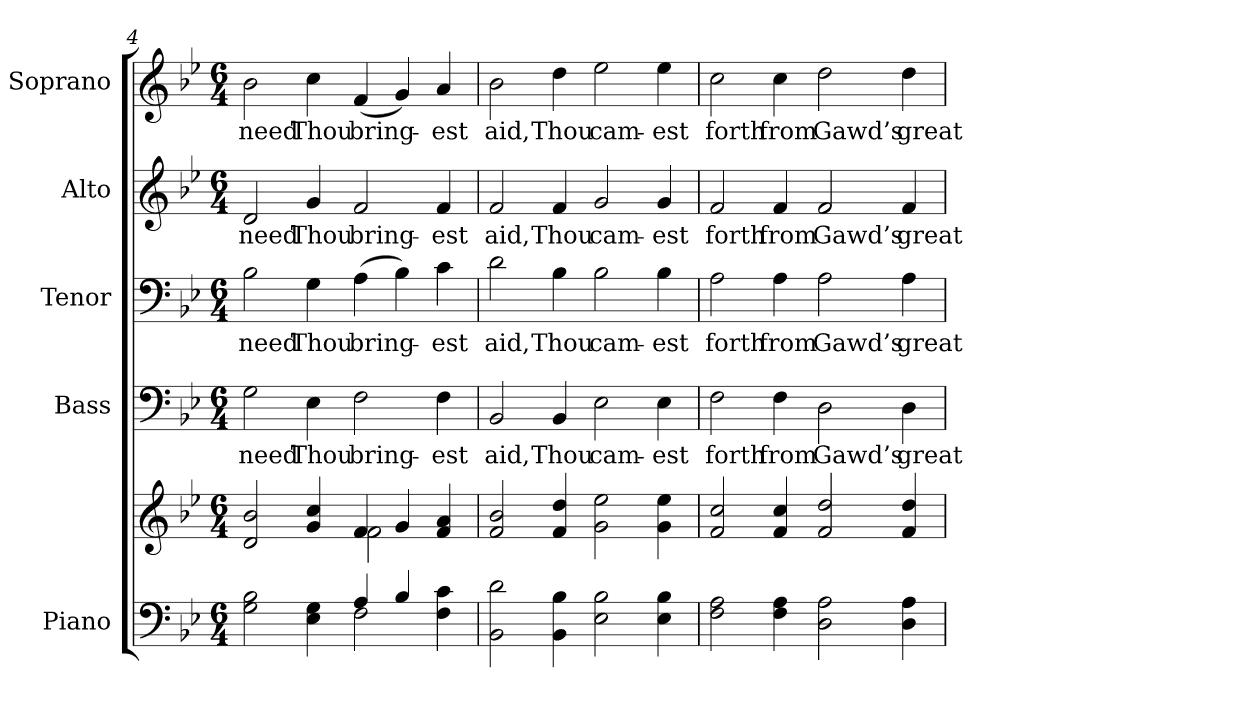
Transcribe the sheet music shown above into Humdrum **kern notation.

**kern	**kern	**kern	**text	**kern	**text	**kern	**text	**kern	**text
*part5	*part5	*part4	*part4	*part3	*part3	*part2	*part2	*part1	*part1
*staff6	*staff5	*staff4	*staff4	*staff3	*staff3	*staff2	*staff2	*staff1	*staff1
*I"Piano	*	*I"Bass	*	*I"Tenor	*	*I"Alto	*	*I"Soprano	*
*I'Pno.	*	*I'B.	*	*I'T.	*	*I'A.	*	*I'S.	*
!!LO:PB:g=z
*clefF4	*clefG2	*clefF4	*	*clefF4	*	*clefG2	*	*clefG2	*
*k[b-e-]	*k[b-e-]	*k[b-e-]	*	*k[b-e-]	*	*k[b-e-]	*	*k[b-e-]	*
*B-:	*B-:	*B-:	*	*B-:	*	*B-:	*	*B-:	*
*M6/4	*M6/4	*M6/4	*	*M6/4	*	*M6/4	*	*M6/4	*
=4	=4	=4	=4	=4	=4	=4	=4	=4	=4
*^	*^	*	*	*	*	*	*	*	*
!	!	!	!	!	!LO:LY:b:color=#000000	!	!	!	!	!	!
!	!	!	!	!	!	!	!LO:LY:b:color=#000000	!	!	!	!
!	!	!	!	!	!	!	!	!	!LO:LY:b:color=#000000	!	!
!	!	!	!	!	!	!	!	!	!	!	!LO:LY:b:color=#000000
2Gi\ 2B-i	2.ryy	2di/ 2b-i	2.ryy	2Gi\	need	2B-i\	need	2di/	need	2b-i\	need
!	!	!	!	!	!LO:LY:b:color=#000000	!	!	!	!	!	!
!	!	!	!	!	!	!	!LO:LY:b:color=#000000	!	!	!	!
!	!	!	!	!	!	!	!	!	!LO:LY:b:color=#000000	!	!
!	!	!	!	!	!	!	!	!	!	!	!LO:LY:b:color=#000000
4E-i\ 4Gi	.	4gi/ 4cci	.	4E-i\	Thou	4Gi\	Thou	4gi/	Thou	4cci\	Thou
!	!	!	!	!	!LO:LY:b:color=#000000	!	!	!	!	!	!
!	!	!	!	!	!	!	!LO:LY:b:color=#000000	!	!	!	!
!	!	!	!	!	!	!	!	!	!LO:LY:b:color=#000000	!	!
!	!	!	!	!	!	!	!	!	!	!	!LO:LY:b:color=#000000
4Ai/	2Fi\	4fi/	2fi\	2Fi\	bring-	(4Ai\	bring-	2fi/	bring-	(4fi/	bring-
4B-i/	.	4gi/	.	.	.	4B-i\)	.	.	.	4gi/)	.
!	!	!	!	!	!LO:LY:b:color=#000000	!	!	!	!	!	!
!	!	!	!	!	!	!	!LO:LY:b:color=#000000	!	!	!	!
!	!	!	!	!	!	!	!	!	!LO:LY:b:color=#000000	!	!
!	!	!	!	!	!	!	!	!	!	!	!LO:LY:b:color=#000000
4Fi\ 4ci	4ryy	4fi/ 4ai	4ryy	4Fi\	-est	4ci\	-est	4fi/	-est	4ai/	-est
*v	*v	*	*	*	*	*	*	*	*	*	*
*	*v	*v	*	*	*	*	*	*	*	*
=5	=5	=5	=5	=5	=5	=5	=5	=5	=5
*^	*^	*	*	*	*	*	*	*	*
!	!	!	!	!	!LO:LY:b:color=#000000	!	!	!	!	!	!
*v	*v	*	*	*	*	*	*	*	*	*	*
*	*v	*v	*	*	*	*	*	*	*	*
*^	*^	*	*	*	*	*	*	*	*
!	!	!	!	!	!	!	!LO:LY:b:color=#000000	!	!	!	!
*v	*v	*	*	*	*	*	*	*	*	*	*
*	*v	*v	*	*	*	*	*	*	*	*
*^	*^	*	*	*	*	*	*	*	*
!	!	!	!	!	!	!	!	!	!LO:LY:b:color=#000000	!	!
*v	*v	*	*	*	*	*	*	*	*	*	*
*	*v	*v	*	*	*	*	*	*	*	*
*^	*^	*	*	*	*	*	*	*	*
!	!	!	!	!	!	!	!	!	!	!	!LO:LY:b:color=#000000
*v	*v	*	*	*	*	*	*	*	*	*	*
*	*v	*v	*	*	*	*	*	*	*	*
2BB-i\ 2di	2fi/ 2b-i	2BB-i/	aid,	2di\	aid,	2fi/	aid,	2b-i\	aid,
!	!	!	!LO:LY:b:color=#000000	!	!	!	!	!	!
!	!	!	!	!	!LO:LY:b:color=#000000	!	!	!	!
!	!	!	!	!	!	!	!LO:LY:b:color=#000000	!	!
!	!	!	!	!	!	!	!	!	!LO:LY:b:color=#000000
4BB-i\ 4B-i	4fi/ 4ddi	4BB-i/	Thou	4B-i\	Thou	4fi/	Thou	4ddi\	Thou
!	!	!	!LO:LY:b:color=#000000	!	!	!	!	!	!
!	!	!	!	!	!LO:LY:b:color=#000000	!	!	!	!
!	!	!	!	!	!	!	!LO:LY:b:color=#000000	!	!
!	!	!	!	!	!	!	!	!	!LO:LY:b:color=#000000
2E-i\ 2B-i	2gi\ 2ee-i	2E-i\	cam-	2B-i\	cam-	2gi/	cam-	2ee-i\	cam-
!	!	!	!LO:LY:b:color=#000000	!	!	!	!	!	!
!	!	!	!	!	!LO:LY:b:color=#000000	!	!	!	!
!	!	!	!	!	!	!	!LO:LY:b:color=#000000	!	!
!	!	!	!	!	!	!	!	!	!LO:LY:b:color=#000000
4E-i\ 4B-i	4gi\ 4ee-i	4E-i\	-est	4B-i\	-est	4gi/	-est	4ee-i\	-est
!!LO:PB:g=z
=6	=6	=6	=6	=6	=6	=6	=6	=6	=6
!	!	!	!LO:LY:b:color=#000000	!	!	!	!	!	!
!	!	!	!	!	!LO:LY:b:color=#000000	!	!	!	!
!	!	!	!	!	!	!	!LO:LY:b:color=#000000	!	!
!	!	!	!	!	!	!	!	!	!LO:LY:b:color=#000000
2Fi\ 2Ai	2fi/ 2cci	2Fi\	forth	2Ai\	forth	2fi/	forth	2cci\	forth
!	!	!	!LO:LY:b:color=#000000	!	!	!	!	!	!
!	!	!	!	!	!LO:LY:b:color=#000000	!	!	!	!
!	!	!	!	!	!	!	!LO:LY:b:color=#000000	!	!
!	!	!	!	!	!	!	!	!	!LO:LY:b:color=#000000
4Fi\ 4Ai	4fi/ 4cci	4Fi\	from	4Ai\	from	4fi/	from	4cci\	from
!	!	!	!LO:LY:b:color=#000000	!	!	!	!	!	!
!	!	!	!	!	!LO:LY:b:color=#000000	!	!	!	!
!	!	!	!	!	!	!	!LO:LY:b:color=#000000	!	!
!	!	!	!	!	!	!	!	!	!LO:LY:b:color=#000000
2Di\ 2Ai	2fi/ 2ddi	2Di\	Gawd’s	2Ai\	Gawd’s	2fi/	Gawd’s	2ddi\	Gawd’s
!	!	!	!LO:LY:b:color=#000000	!	!	!	!	!	!
!	!	!	!	!	!LO:LY:b:color=#000000	!	!	!	!
!	!	!	!	!	!	!	!LO:LY:b:color=#000000	!	!
!	!	!	!	!	!	!	!	!	!LO:LY:b:color=#000000
4Di\ 4Ai	4fi/ 4ddi	4Di\	great	4Ai\	great	4fi/	great	4ddi\	great
=	=	=	=	=	=	=	=	=	=
*-	*-	*-	*-	*-	*-	*-	*-	*-	*-
